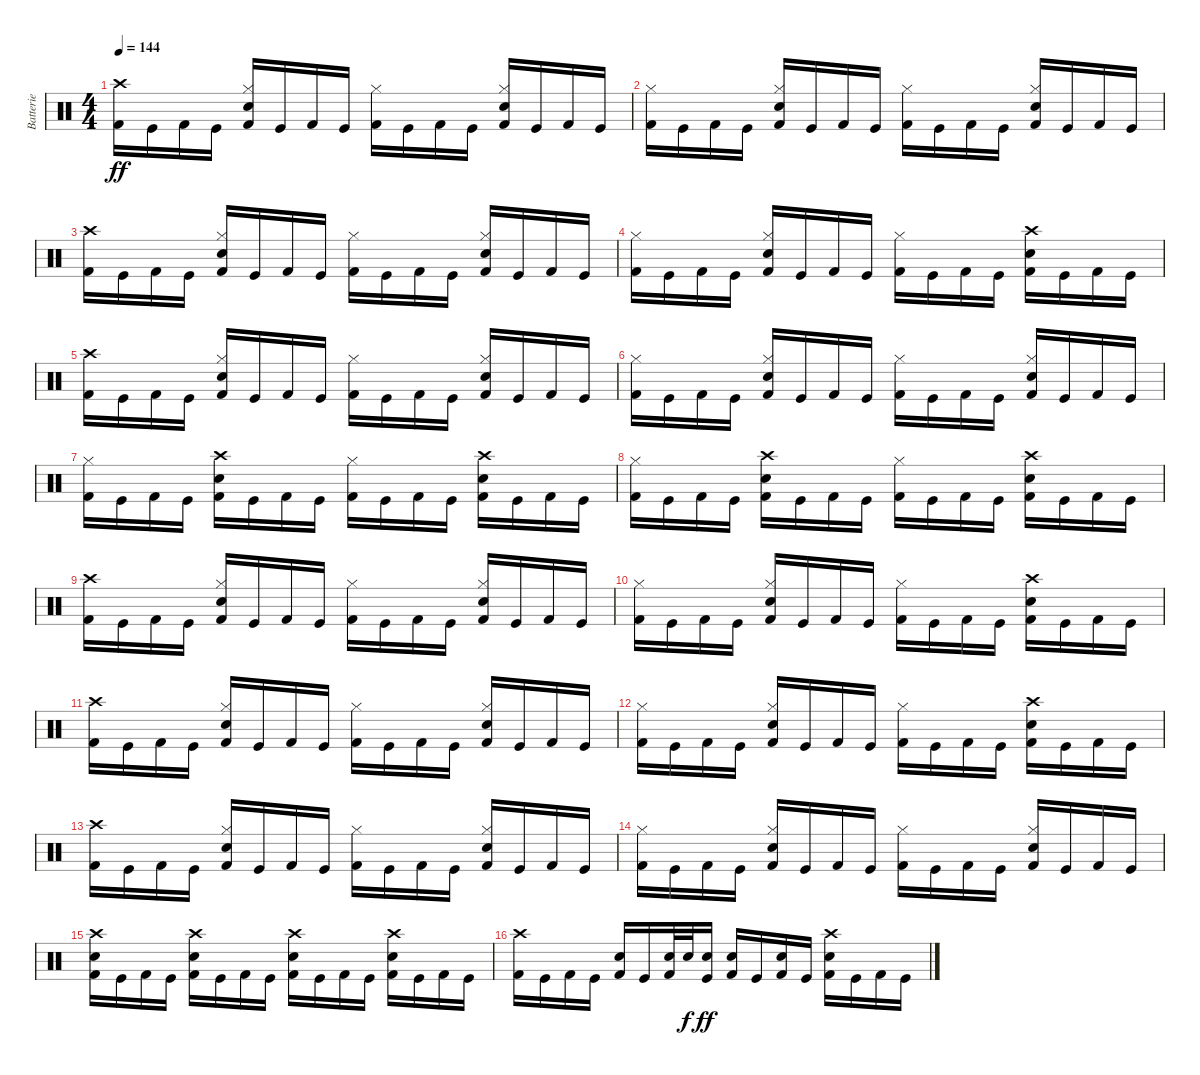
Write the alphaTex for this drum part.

\track ("Batterie" "Batterie") {instrument percussion}
\staff {score}
\articulation defaults
\ts (4 4)
\tempo 144
\clef neutral
\ks c
("Crash high (hit)" "Kick (hit) 2").16{dy ff} "Kick (hit)".16 "Kick (hit) 2".16 "Kick (hit)".16 ("Hi-Hat (closed)" "Snare (hit) 2" "Kick (hit) 2").16 "Kick (hit)".16 "Kick (hit) 2".16 "Kick (hit)".16 ("Hi-Hat (closed)" "Kick (hit) 2").16 "Kick (hit)".16 "Kick (hit) 2".16 "Kick (hit)".16 ("Hi-Hat (closed)" "Snare (hit) 2" "Kick (hit) 2").16 "Kick (hit)".16 "Kick (hit) 2".16 "Kick (hit)".16 |
("Hi-Hat (closed)" "Kick (hit) 2").16 "Kick (hit)".16 "Kick (hit) 2".16 "Kick (hit)".16 ("Hi-Hat (closed)" "Snare (hit) 2" "Kick (hit) 2").16 "Kick (hit)".16 "Kick (hit) 2".16 "Kick (hit)".16 ("Hi-Hat (closed)" "Kick (hit) 2").16 "Kick (hit)".16 "Kick (hit) 2".16 "Kick (hit)".16 ("Hi-Hat (closed)" "Snare (hit) 2" "Kick (hit) 2").16 "Kick (hit)".16 "Kick (hit) 2".16 "Kick (hit)".16 |
("Crash high (hit)" "Kick (hit) 2").16 "Kick (hit)".16 "Kick (hit) 2".16 "Kick (hit)".16 ("Hi-Hat (closed)" "Snare (hit) 2" "Kick (hit) 2").16 "Kick (hit)".16 "Kick (hit) 2".16 "Kick (hit)".16 ("Hi-Hat (closed)" "Kick (hit) 2").16 "Kick (hit)".16 "Kick (hit) 2".16 "Kick (hit)".16 ("Hi-Hat (closed)" "Snare (hit) 2" "Kick (hit) 2").16 "Kick (hit)".16 "Kick (hit) 2".16 "Kick (hit)".16 |
("Hi-Hat (closed)" "Kick (hit) 2").16 "Kick (hit)".16 "Kick (hit) 2".16 "Kick (hit)".16 ("Hi-Hat (closed)" "Snare (hit) 2" "Kick (hit) 2").16 "Kick (hit)".16 "Kick (hit) 2".16 "Kick (hit)".16 ("Hi-Hat (closed)" "Kick (hit) 2").16 "Kick (hit)".16 "Kick (hit) 2".16 "Kick (hit)".16 ("Crash high (hit)" "Snare (hit) 2" "Kick (hit) 2").16 "Kick (hit)".16 "Kick (hit) 2".16 "Kick (hit)".16 |
("Crash high (hit)" "Kick (hit) 2").16 "Kick (hit)".16 "Kick (hit) 2".16 "Kick (hit)".16 ("Hi-Hat (closed)" "Snare (hit) 2" "Kick (hit) 2").16 "Kick (hit)".16 "Kick (hit) 2".16 "Kick (hit)".16 ("Hi-Hat (closed)" "Kick (hit) 2").16 "Kick (hit)".16 "Kick (hit) 2".16 "Kick (hit)".16 ("Hi-Hat (closed)" "Snare (hit) 2" "Kick (hit) 2").16 "Kick (hit)".16 "Kick (hit) 2".16 "Kick (hit)".16 |
("Hi-Hat (closed)" "Kick (hit) 2").16 "Kick (hit)".16 "Kick (hit) 2".16 "Kick (hit)".16 ("Hi-Hat (closed)" "Snare (hit) 2" "Kick (hit) 2").16 "Kick (hit)".16 "Kick (hit) 2".16 "Kick (hit)".16 ("Hi-Hat (closed)" "Kick (hit) 2").16 "Kick (hit)".16 "Kick (hit) 2".16 "Kick (hit)".16 ("Hi-Hat (closed)" "Snare (hit) 2" "Kick (hit) 2").16 "Kick (hit)".16 "Kick (hit) 2".16 "Kick (hit)".16 |
("Hi-Hat (closed)" "Kick (hit) 2").16 "Kick (hit)".16 "Kick (hit) 2".16 "Kick (hit)".16 ("Crash high (hit)" "Snare (hit) 2" "Kick (hit) 2").16 "Kick (hit)".16 "Kick (hit) 2".16 "Kick (hit)".16 ("Hi-Hat (closed)" "Kick (hit) 2").16 "Kick (hit)".16 "Kick (hit) 2".16 "Kick (hit)".16 ("Crash high (hit)" "Snare (hit) 2" "Kick (hit) 2").16 "Kick (hit)".16 "Kick (hit) 2".16 "Kick (hit)".16 |
("Hi-Hat (closed)" "Kick (hit) 2").16 "Kick (hit)".16 "Kick (hit) 2".16 "Kick (hit)".16 ("Crash high (hit)" "Snare (hit) 2" "Kick (hit) 2").16 "Kick (hit)".16 "Kick (hit) 2".16 "Kick (hit)".16 ("Hi-Hat (closed)" "Kick (hit) 2").16 "Kick (hit)".16 "Kick (hit) 2".16 "Kick (hit)".16 ("Crash high (hit)" "Snare (hit) 2" "Kick (hit) 2").16 "Kick (hit)".16 "Kick (hit) 2".16 "Kick (hit)".16 |
("Crash high (hit)" "Kick (hit) 2").16 "Kick (hit)".16 "Kick (hit) 2".16 "Kick (hit)".16 ("Hi-Hat (closed)" "Snare (hit) 2" "Kick (hit) 2").16 "Kick (hit)".16 "Kick (hit) 2".16 "Kick (hit)".16 ("Hi-Hat (closed)" "Kick (hit) 2").16 "Kick (hit)".16 "Kick (hit) 2".16 "Kick (hit)".16 ("Hi-Hat (closed)" "Snare (hit) 2" "Kick (hit) 2").16 "Kick (hit)".16 "Kick (hit) 2".16 "Kick (hit)".16 |
("Hi-Hat (closed)" "Kick (hit) 2").16 "Kick (hit)".16 "Kick (hit) 2".16 "Kick (hit)".16 ("Hi-Hat (closed)" "Snare (hit) 2" "Kick (hit) 2").16 "Kick (hit)".16 "Kick (hit) 2".16 "Kick (hit)".16 ("Hi-Hat (closed)" "Kick (hit) 2").16 "Kick (hit)".16 "Kick (hit) 2".16 "Kick (hit)".16 ("Crash high (hit)" "Snare (hit) 2" "Kick (hit) 2").16 "Kick (hit)".16 "Kick (hit) 2".16 "Kick (hit)".16 |
("Crash high (hit)" "Kick (hit) 2").16 "Kick (hit)".16 "Kick (hit) 2".16 "Kick (hit)".16 ("Hi-Hat (closed)" "Snare (hit) 2" "Kick (hit) 2").16 "Kick (hit)".16 "Kick (hit) 2".16 "Kick (hit)".16 ("Hi-Hat (closed)" "Kick (hit) 2").16 "Kick (hit)".16 "Kick (hit) 2".16 "Kick (hit)".16 ("Hi-Hat (closed)" "Snare (hit) 2" "Kick (hit) 2").16 "Kick (hit)".16 "Kick (hit) 2".16 "Kick (hit)".16 |
("Hi-Hat (closed)" "Kick (hit) 2").16 "Kick (hit)".16 "Kick (hit) 2".16 "Kick (hit)".16 ("Hi-Hat (closed)" "Snare (hit) 2" "Kick (hit) 2").16 "Kick (hit)".16 "Kick (hit) 2".16 "Kick (hit)".16 ("Hi-Hat (closed)" "Kick (hit) 2").16 "Kick (hit)".16 "Kick (hit) 2".16 "Kick (hit)".16 ("Crash high (hit)" "Snare (hit) 2" "Kick (hit) 2").16 "Kick (hit)".16 "Kick (hit) 2".16 "Kick (hit)".16 |
("Crash high (hit)" "Kick (hit) 2").16 "Kick (hit)".16 "Kick (hit) 2".16 "Kick (hit)".16 ("Hi-Hat (closed)" "Snare (hit) 2" "Kick (hit) 2").16 "Kick (hit)".16 "Kick (hit) 2".16 "Kick (hit)".16 ("Hi-Hat (closed)" "Kick (hit) 2").16 "Kick (hit)".16 "Kick (hit) 2".16 "Kick (hit)".16 ("Hi-Hat (closed)" "Snare (hit) 2" "Kick (hit) 2").16 "Kick (hit)".16 "Kick (hit) 2".16 "Kick (hit)".16 |
("Hi-Hat (closed)" "Kick (hit) 2").16 "Kick (hit)".16 "Kick (hit) 2".16 "Kick (hit)".16 ("Hi-Hat (closed)" "Snare (hit) 2" "Kick (hit) 2").16 "Kick (hit)".16 "Kick (hit) 2".16 "Kick (hit)".16 ("Hi-Hat (closed)" "Kick (hit) 2").16 "Kick (hit)".16 "Kick (hit) 2".16 "Kick (hit)".16 ("Hi-Hat (closed)" "Snare (hit) 2" "Kick (hit) 2").16 "Kick (hit)".16 "Kick (hit) 2".16 "Kick (hit)".16 |
("Crash high (hit)" "Snare (hit) 2" "Kick (hit) 2").16 "Kick (hit)".16 "Kick (hit) 2".16 "Kick (hit)".16 ("Crash high (hit)" "Snare (hit) 2" "Kick (hit) 2").16 "Kick (hit)".16 "Kick (hit) 2".16 "Kick (hit)".16 ("Crash high (hit)" "Snare (hit) 2" "Kick (hit) 2").16 "Kick (hit)".16 "Kick (hit) 2".16 "Kick (hit)".16 ("Crash high (hit)" "Snare (hit) 2" "Kick (hit) 2").16 "Kick (hit)".16 "Kick (hit) 2".16 "Kick (hit)".16 |
("Crash high (hit)" "Kick (hit) 2").16 "Kick (hit)".16 "Kick (hit) 2".16 "Kick (hit)".16 ("Snare (hit) 2" "Kick (hit) 2").16 "Kick (hit)".16 ("Snare (hit) 2" "Kick (hit) 2").32 "Snare (hit) 2".32{dy f} ("Snare (hit) 2" "Kick (hit)").16{dy ff} ("Snare (hit) 2" "Kick (hit) 2").16 "Kick (hit)".16 ("Snare (hit) 2" "Kick (hit) 2").16 "Kick (hit)".16 ("Crash high (hit)" "Snare (hit) 2" "Kick (hit) 2").16 "Kick (hit)".16 "Kick (hit) 2".16 "Kick (hit)".16
